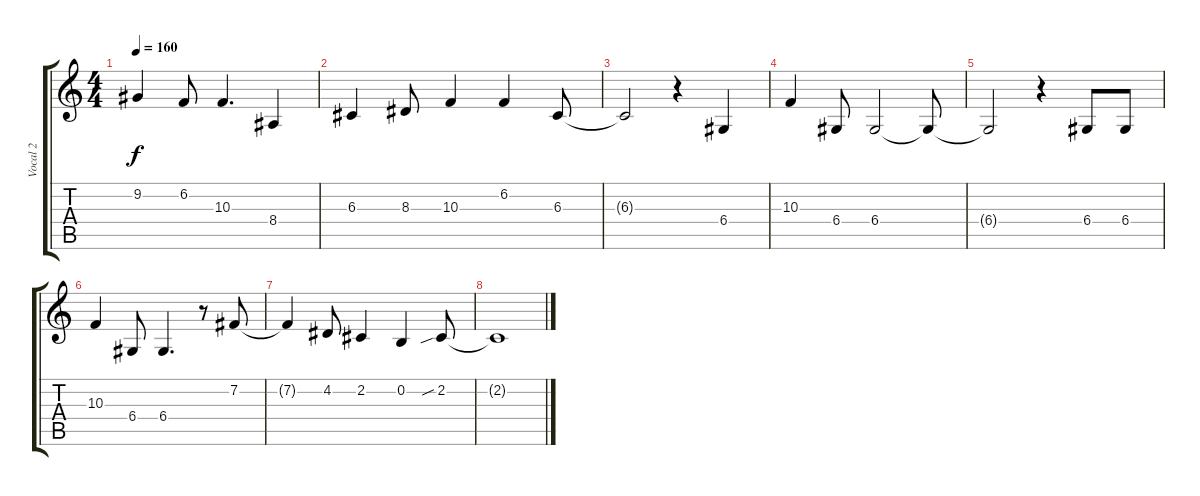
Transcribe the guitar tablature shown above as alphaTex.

\track ("Vocal 2" "Vocal 2") {instrument clarinet}
\staff {score tabs}
\tuning (E4 B3 G3 D3 A2 E2) {hide}
\ts (4 4)
\tempo 160
\clef g2
\ks c
9.2.4{dy f} 6.2.8 10.3.4{d} 8.4.4 |
6.3.4 8.3.8 10.3.4 6.2.4 6.3.8 |
6.3{t}.2 r.4 6.4.4 |
10.3.4 6.4.8 6.4.2 6.4{t}.8 |
6.4{t}.2 r.4 6.4.8 6.4.8 |
10.3.4 6.4.8 6.4.4{d} r.8 7.2.8 |
7.2{t}.4 4.2.8 2.2.4 0.2.4 2.2{sib}.8 |
2.2{t}.1
